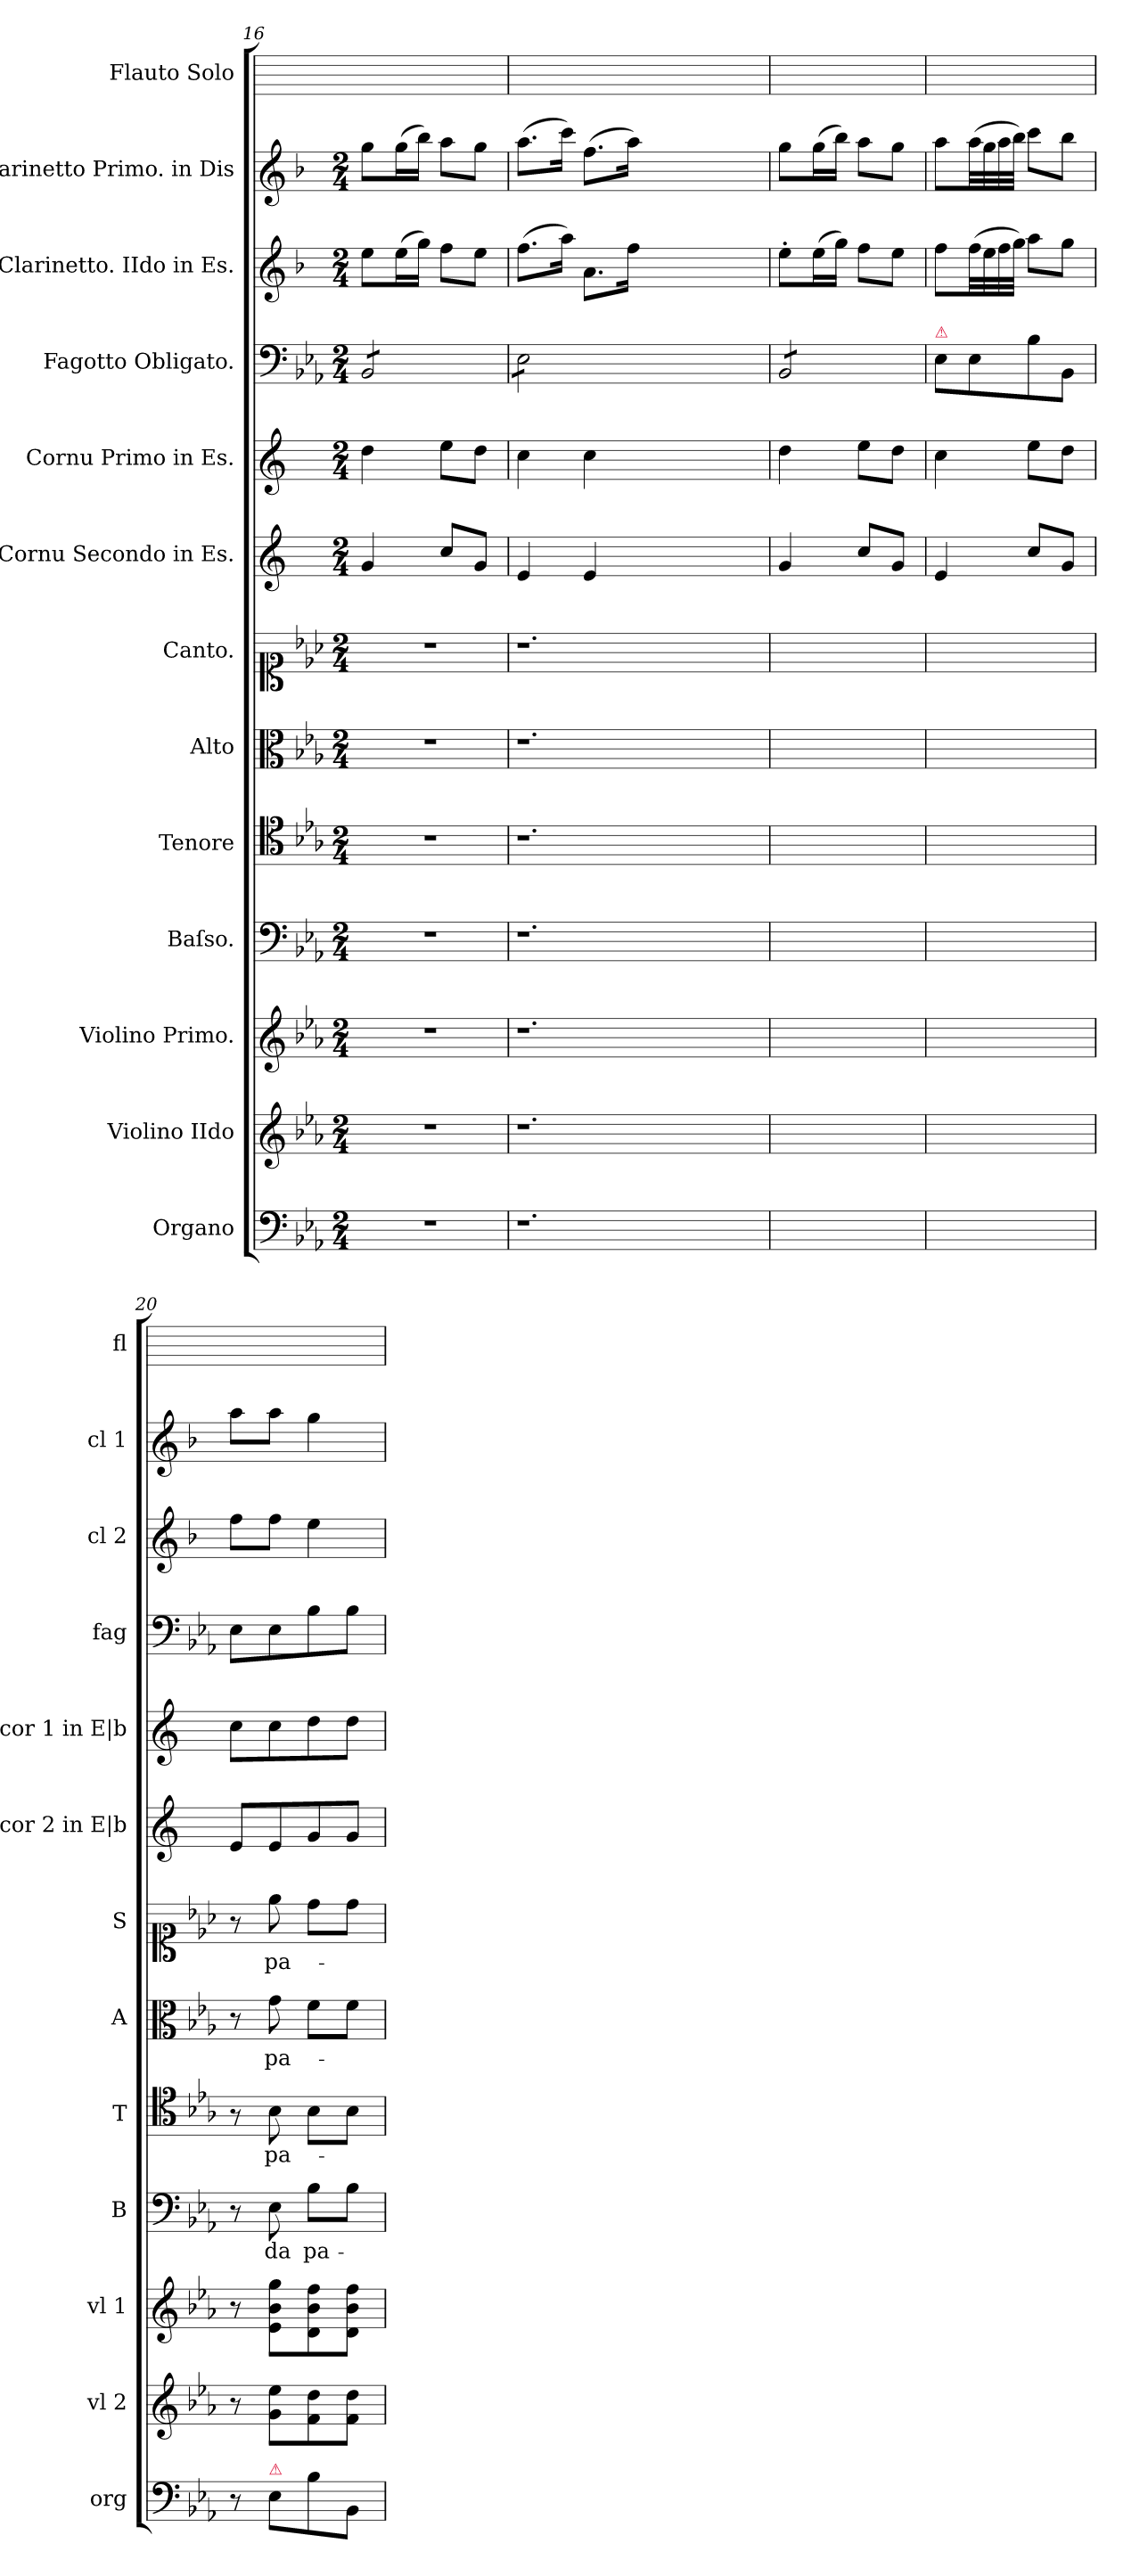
**kern	**kern	**kern	**kern	**text	**kern	**text	**kern	**text	**kern	**text	**kern	**kern	**kern	**kern	**kern	**kern
*part13	*part12	*part11	*part10	*part10	*part9	*part9	*part8	*part8	*part7	*part7	*part6	*part5	*part4	*part3	*part2	*part1
*staff13	*staff12	*staff11	*staff10	*staff10	*staff9	*staff9	*staff8	*staff8	*staff7	*staff7	*staff6	*staff5	*staff4	*staff3	*staff2	*staff1
*I"Organo	*I"Violino IIdo	*I"Violino Primo.	*I"Baſso.	*	*I"Tenore	*	*I"Alto	*	*I"Canto.	*	*I"Cornu Secondo in Es.	*I"Cornu Primo in Es.	*I"Fagotto Obligato.	*I"Clarinetto. IIdo in Es.	*I"Clarinetto Primo. in Dis	*I"Flauto Solo
*I'org	*I'vl 2	*I'vl 1	*I'B	*	*I'T	*	*I'A	*	*I'S	*	*I'cor 2 in E|b	*I'cor 1 in E|b	*I'fag	*I'cl 2	*I'cl 1	*I'fl
*clefF4	*clefG2	*clefG2	*clefF4	*	*clefC4	*	*clefC3	*	*clefC1	*	*clefG2	*clefG2	*clefF4	*clefG2	*clefG2	*
*	*	*	*	*	*	*	*	*	*	*	*ITrd-2c-3	*ITrd-2c-3	*	*ITrd1c2	*ITrd1c2	*
*k[b-e-a-]	*k[b-e-a-]	*k[b-e-a-]	*k[b-e-a-]	*	*k[b-e-a-]	*	*k[b-e-a-]	*	*k[b-e-a-]	*	*k[b-e-a-]	*k[b-e-a-]	*k[b-e-a-]	*k[b-e-a-]	*k[b-e-a-]	*
*E-:	*E-:	*E-:	*E-:	*	*E-:	*	*E-:	*	*E-:	*	*	*	*E-:	*E-:	*E-:	*
*M2/4	*M2/4	*M2/4	*M2/4	*	*M2/4	*	*M2/4	*	*M2/4	*	*M2/4	*M2/4	*M2/4	*M2/4	*M2/4	*
=16	=16	=16	=16	=16	=16	=16	=16	=16	=16	=16	=16	=16	=16	=16	=16	=16
*	*	*	*	*	*	*	*	*	*	*	*	*	*tremolo	*	*	*
2r	2r	2r	2r	.	2r	.	2r	.	2r	.	4b-/	4ff\	8BB-/L	8dd\L	8ff\L	2ryy
.	.	.	.	.	.	.	.	.	.	.	.	.	8BB-/	(16dd\L	(16ff\L	.
.	.	.	.	.	.	.	.	.	.	.	.	.	.	16ff\JJ)	16aa-\JJ)	.
.	.	.	.	.	.	.	.	.	.	.	8ee-/L	8gg\L	8BB-/	8ee-\L	8gg\L	.
.	.	.	.	.	.	.	.	.	.	.	8b-/J	8ff\J	8BB-/J	8dd\J	8ff\J	.
=17	=17	=17	=17	=17	=17	=17	=17	=17	=17	=17	=17	=17	=17	=17	=17	=17
1.r	1.r	1.r	1.r	.	1.r	.	1.r	.	1.r	.	4g/	4ee-\	8E-\L	(8.ee-\L	(8.gg\L	2ryy
.	.	.	.	.	.	.	.	.	.	.	.	.	8E-\	.	.	.
.	.	.	.	.	.	.	.	.	.	.	.	.	.	16gg\Jk)	16bb-\Jk)	.
.	.	.	.	.	.	.	.	.	.	.	4g/	4ee-\	8E-\	8.g\L	(8.ee-\L	.
.	.	.	.	.	.	.	.	.	.	.	.	.	8E-\J	.	.	.
.	.	.	.	.	.	.	.	.	.	.	.	.	.	16ee-\Jk	16gg\Jk)	.
.	.	.	.	.	.	.	.	.	.	.	1ryy	1ryy	1ryy	1ryy	1ryy	1ryy
=18	=18	=18	=18	=18	=18	=18	=18	=18	=18	=18	=18	=18	=18	=18	=18	=18
2ryy	2ryy	2ryy	2ryy	.	2ryy	.	2ryy	.	2ryy	.	4b-/	4ff\	8BB-/L	8dd'\L	8ff\L	2ryy
.	.	.	.	.	.	.	.	.	.	.	.	.	8BB-/	(16dd\L	(16ff\L	.
.	.	.	.	.	.	.	.	.	.	.	.	.	.	16ff\JJ)	16aa-\JJ)	.
.	.	.	.	.	.	.	.	.	.	.	8ee-/L	8gg\L	8BB-/	8ee-\L	8gg\L	.
.	.	.	.	.	.	.	.	.	.	.	8b-/J	8ff\J	8BB-/J	8dd\J	8ff\J	.
*	*	*	*	*	*	*	*	*	*	*	*	*	*Xtremolo	*	*	*
=19	=19	=19	=19	=19	=19	=19	=19	=19	=19	=19	=19	=19	=19	=19	=19	=19
!	!	!	!	!	!	!	!	!	!	!	!	!	!LO:TX:a:color=crimson:t=⚠	!	!	!
2ryy	2ryy	2ryy	2ryy	.	2ryy	.	2ryy	.	2ryy	.	4g/	4ee-\	8E-\L	8ee-\L	8gg\L	2ryy
.	.	.	.	.	.	.	.	.	.	.	.	.	8E-\	(32ee-\LL	(32gg\LL	.
.	.	.	.	.	.	.	.	.	.	.	.	.	.	32dd\	32ff\	.
.	.	.	.	.	.	.	.	.	.	.	.	.	.	32ee-\	32gg\	.
.	.	.	.	.	.	.	.	.	.	.	.	.	.	32ff\JJJ)	32aa-\JJJ)	.
.	.	.	.	.	.	.	.	.	.	.	8ee-/L	8gg\L	8B-\	8gg\L	8bb-\L	.
.	.	.	.	.	.	.	.	.	.	.	8b-/J	8ff\J	8BB-/J	8ff\J	8aa-\J	.
=20	=20	=20	=20	=20	=20	=20	=20	=20	=20	=20	=20	=20	=20	=20	=20	=20
8r	8r	8r	8r	.	8r	.	8r	.	8r	.	8g/L	8ee-\L	8E-\L	8ee-\L	8gg\L	2ryy
!LO:TX:a:color=crimson:t=⚠	!	!	!	!	!	!	!	!	!	!	!	!	!	!	!	!
8E-\L	8g\ 8ee-\L	8e-\ 8b-\ 8gg\L	8E-\	da	8B-\	pa-	8g\	pa-	8ee-\	pa-	8g/	8ee-\	8E-\	8ee-\J	8gg\J	.
8B-\	8f\ 8dd\	8d\ 8b-\ 8ff\	8B-\L	pa-	8B-\L	.	8f\L	.	8dd\L	.	8b-/	8ff\	8B-\	4dd\	4ff\	.
8BB-/J	8f\ 8dd\J	8d\ 8b-\ 8ff\J	8B-\J	.	8B-\J	.	8f\J	.	8dd\J	.	8b-/J	8ff\J	8B-\J	.	.	.
=	=	=	=	=	=	=	=	=	=	=	=	=	=	=	=	=
*-	*-	*-	*-	*-	*-	*-	*-	*-	*-	*-	*-	*-	*-	*-	*-	*-
